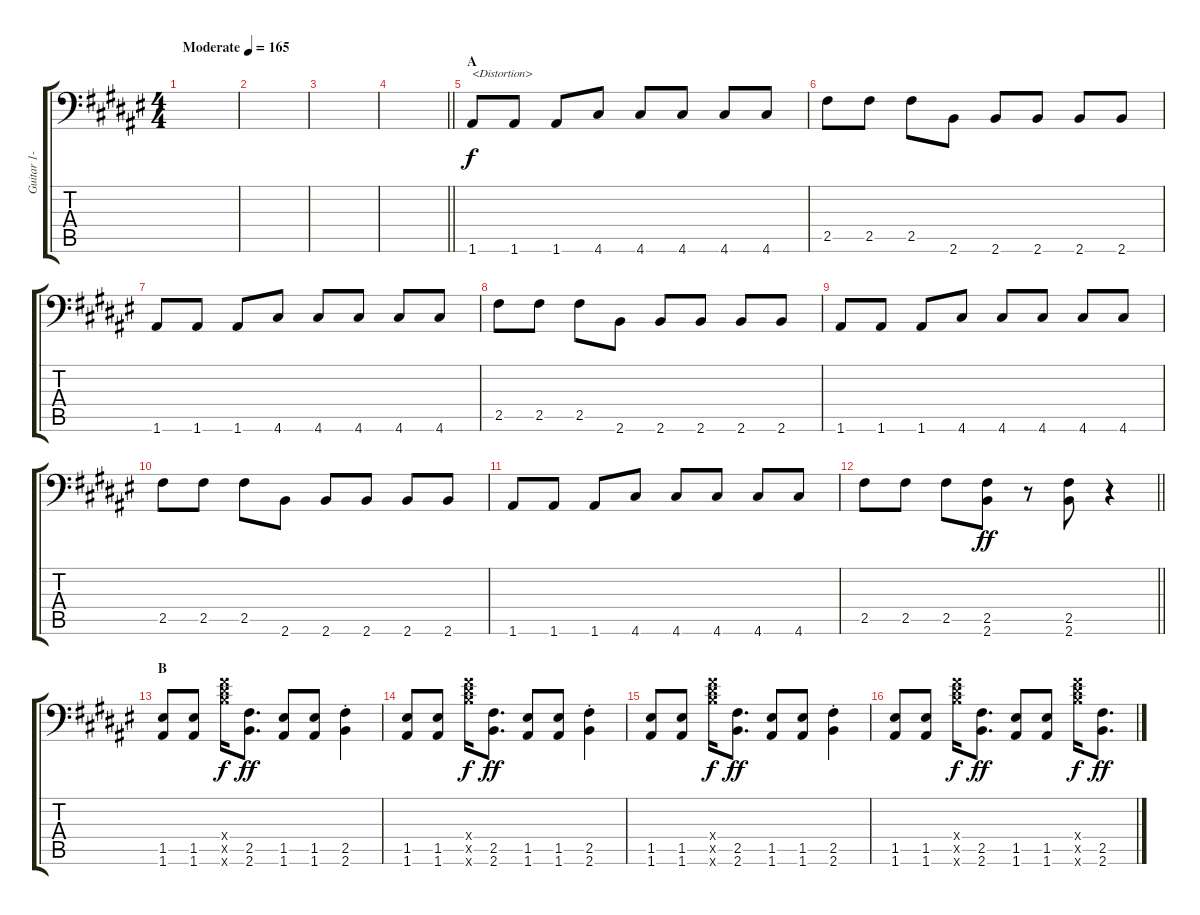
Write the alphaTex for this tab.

\track ("Guitar 1- Uruha" "Guitar 1- ") {instrument distortionguitar}
\staff {score tabs}
\tuning (B3 Gb3 D3 A2 E2 A1) {hide}
\ts (4 4)
\tempo (165 "Moderate")
\clef f4
\ks f#
|
|
|
\barLineRight lightlight
|
\section ("" "A")
1.6.8{txt "<Distortion>"} 1.6.8 1.6.8 4.6.8 4.6.8 4.6.8 4.6.8 4.6.8 |
2.5.8 2.5.8 2.5.8 2.6.8 2.6.8 2.6.8 2.6.8 2.6.8 |
1.6.8 1.6.8 1.6.8 4.6.8 4.6.8 4.6.8 4.6.8 4.6.8 |
2.5.8 2.5.8 2.5.8 2.6.8 2.6.8 2.6.8 2.6.8 2.6.8 |
1.6.8 1.6.8 1.6.8 4.6.8 4.6.8 4.6.8 4.6.8 4.6.8 |
2.5.8 2.5.8 2.5.8 2.6.8 2.6.8 2.6.8 2.6.8 2.6.8 |
1.6.8 1.6.8 1.6.8 4.6.8 4.6.8 4.6.8 4.6.8 4.6.8 |
\barLineRight lightlight
2.5.8 2.5.8 2.5.8 (2.5 2.6).8{dy ff} r.8 (2.5 2.6).8 r.4 |
\section ("" "B")
(1.5 1.6).8{volume 10} (1.5 1.6).8 (9.4{x} 11.5{x} 14.6{x}).16{dy f} (2.5 2.6).8{d dy ff} (1.5 1.6).8 (1.5 1.6).8 (2.5{st} 2.6{st}).4 |
(1.5 1.6).8 (1.5 1.6).8 (9.4{x} 11.5{x} 14.6{x}).16{dy f} (2.5 2.6).8{d dy ff} (1.5 1.6).8 (1.5 1.6).8 (2.5{st} 2.6{st}).4 |
(1.5 1.6).8 (1.5 1.6).8 (9.4{x} 11.5{x} 14.6{x}).16{dy f} (2.5 2.6).8{d dy ff} (1.5 1.6).8 (1.5 1.6).8 (2.5{st} 2.6{st}).4 |
(1.5 1.6).8 (1.5 1.6).8 (9.4{x} 11.5{x} 14.6{x}).16{dy f} (2.5 2.6).8{d dy ff} (1.5 1.6).8 (1.5 1.6).8 (9.4{x} 11.5{x} 14.6{x}).16{dy f} (2.5 2.6).8{d dy ff}
